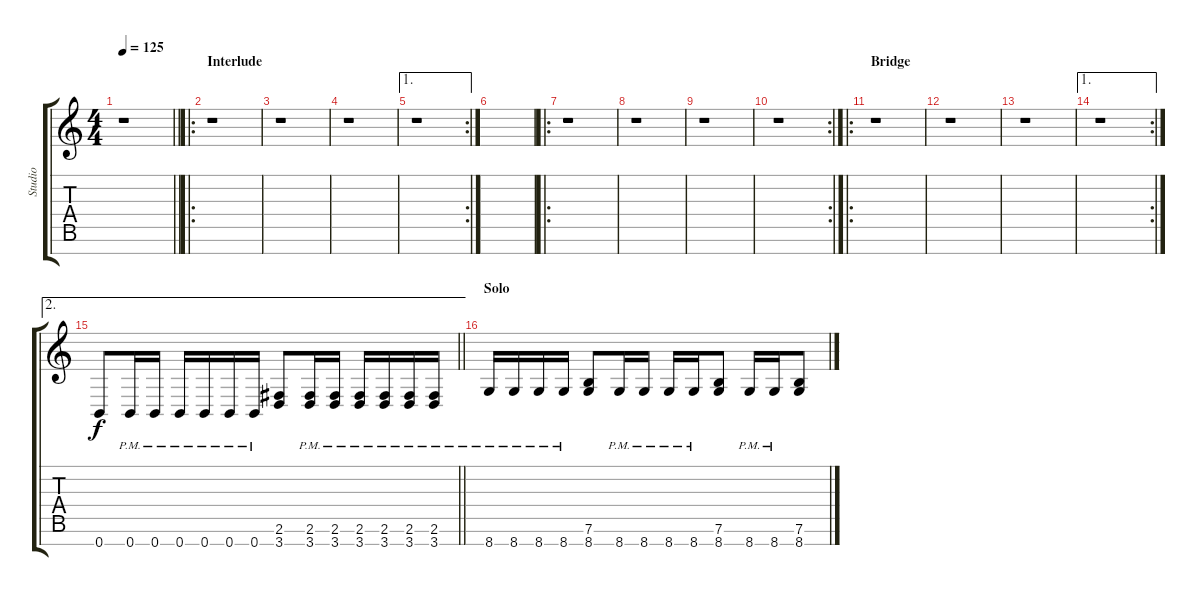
\track ("Studio" "Studio") {instrument distortionguitar}
\staff {score tabs}
\tuning (E4 B3 G3 D3 A2 E2 B1) {hide}
\ts (4 4)
\tempo 125
\clef g2
\barLineRight lightlight
\ks c
r.1{dy f} |
\ro
\section ("" "Interlude")
r.1 |
r.1 |
r.1 |
\ae 1
\rc 2
r.1 |
|
\ro
r.1 |
r.1 |
r.1 |
\rc 2
r.1 |
\ro
\section ("" "Bridge")
r.1 |
r.1 |
r.1 |
\ae 1
\rc 2
r.1 |
\ae 2
\barLineRight lightlight
0.7.8 0.7{pm}.16 0.7{pm}.16 0.7{pm}.16 0.7{pm}.16 0.7{pm}.16 0.7{pm}.16 (2.6 3.7).8 (2.6{pm} 3.7{pm}).16 (2.6{pm} 3.7{pm}).16 (2.6{pm} 3.7{pm}).16 (2.6{pm} 3.7{pm}).16 (2.6{pm} 3.7{pm}).16 (2.6{pm} 3.7{pm}).16 |
\section ("" "Solo")
8.7{pm}.16 8.7{pm}.16 8.7{pm}.16 8.7{pm}.16 (7.6 8.7).8 8.7{pm}.16 8.7{pm}.16 8.7{pm}.16 8.7{pm}.16 (7.6 8.7).8 8.7{pm}.16 8.7{pm}.16 (7.6 8.7).8
